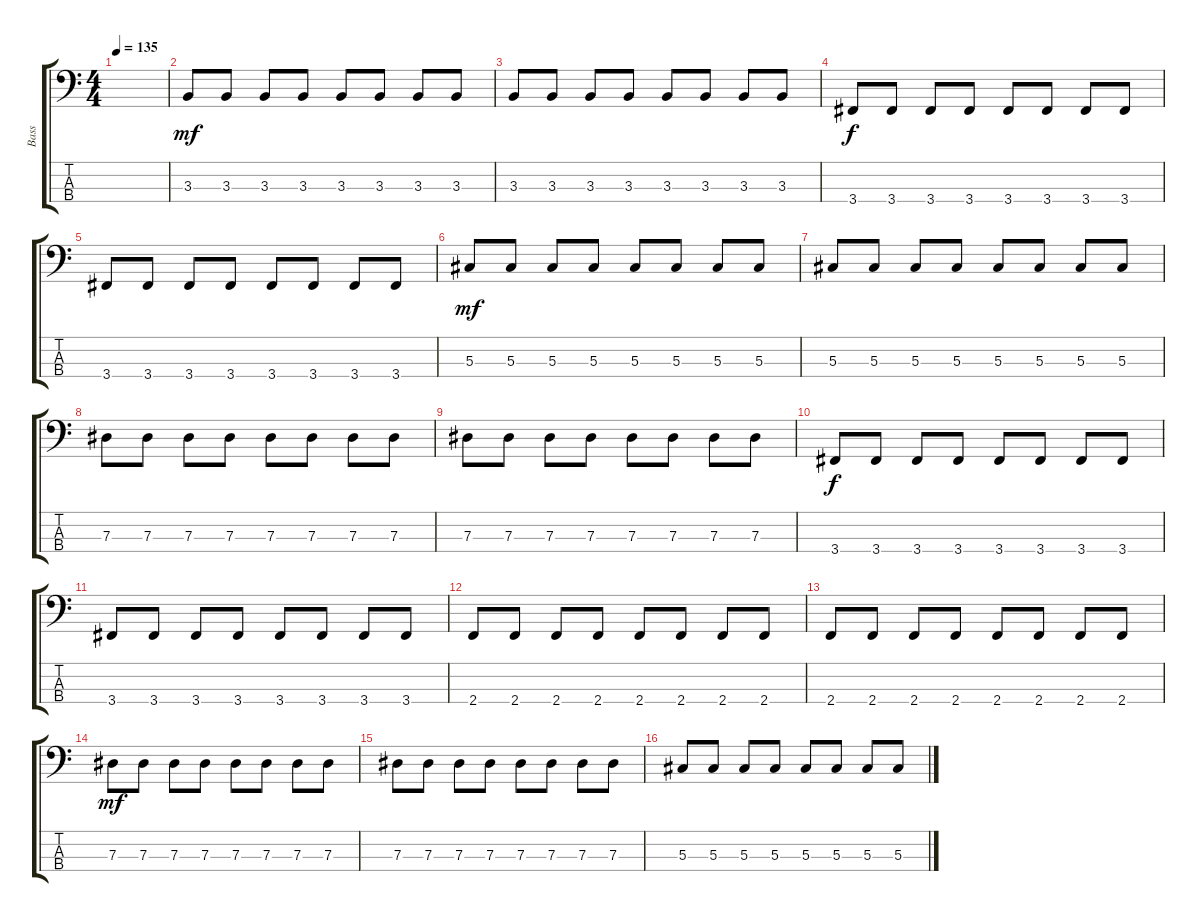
\track ("Bass" "Bass") {instrument electricbassfinger}
\staff {score tabs}
\tuning (Gb2 Db2 Ab1 Eb1) {hide}
\ts (4 4)
\tempo 135
\clef f4
\ks c
|
3.3.8{dy mf} 3.3.8 3.3.8 3.3.8 3.3.8 3.3.8 3.3.8 3.3.8 |
3.3.8 3.3.8 3.3.8 3.3.8 3.3.8 3.3.8 3.3.8 3.3.8 |
3.4.8{dy f} 3.4.8 3.4.8 3.4.8 3.4.8 3.4.8 3.4.8 3.4.8 |
3.4.8 3.4.8 3.4.8 3.4.8 3.4.8 3.4.8 3.4.8 3.4.8 |
5.3.8{dy mf} 5.3.8 5.3.8 5.3.8 5.3.8 5.3.8 5.3.8 5.3.8 |
5.3.8 5.3.8 5.3.8 5.3.8 5.3.8 5.3.8 5.3.8 5.3.8 |
7.3.8 7.3.8 7.3.8 7.3.8 7.3.8 7.3.8 7.3.8 7.3.8 |
7.3.8 7.3.8 7.3.8 7.3.8 7.3.8 7.3.8 7.3.8 7.3.8 |
3.4.8{dy f} 3.4.8 3.4.8 3.4.8 3.4.8 3.4.8 3.4.8 3.4.8 |
3.4.8 3.4.8 3.4.8 3.4.8 3.4.8 3.4.8 3.4.8 3.4.8 |
2.4.8 2.4.8 2.4.8 2.4.8 2.4.8 2.4.8 2.4.8 2.4.8 |
2.4.8 2.4.8 2.4.8 2.4.8 2.4.8 2.4.8 2.4.8 2.4.8 |
7.3.8{dy mf} 7.3.8 7.3.8 7.3.8 7.3.8 7.3.8 7.3.8 7.3.8 |
7.3.8 7.3.8 7.3.8 7.3.8 7.3.8 7.3.8 7.3.8 7.3.8 |
5.3.8 5.3.8 5.3.8 5.3.8 5.3.8 5.3.8 5.3.8 5.3.8
